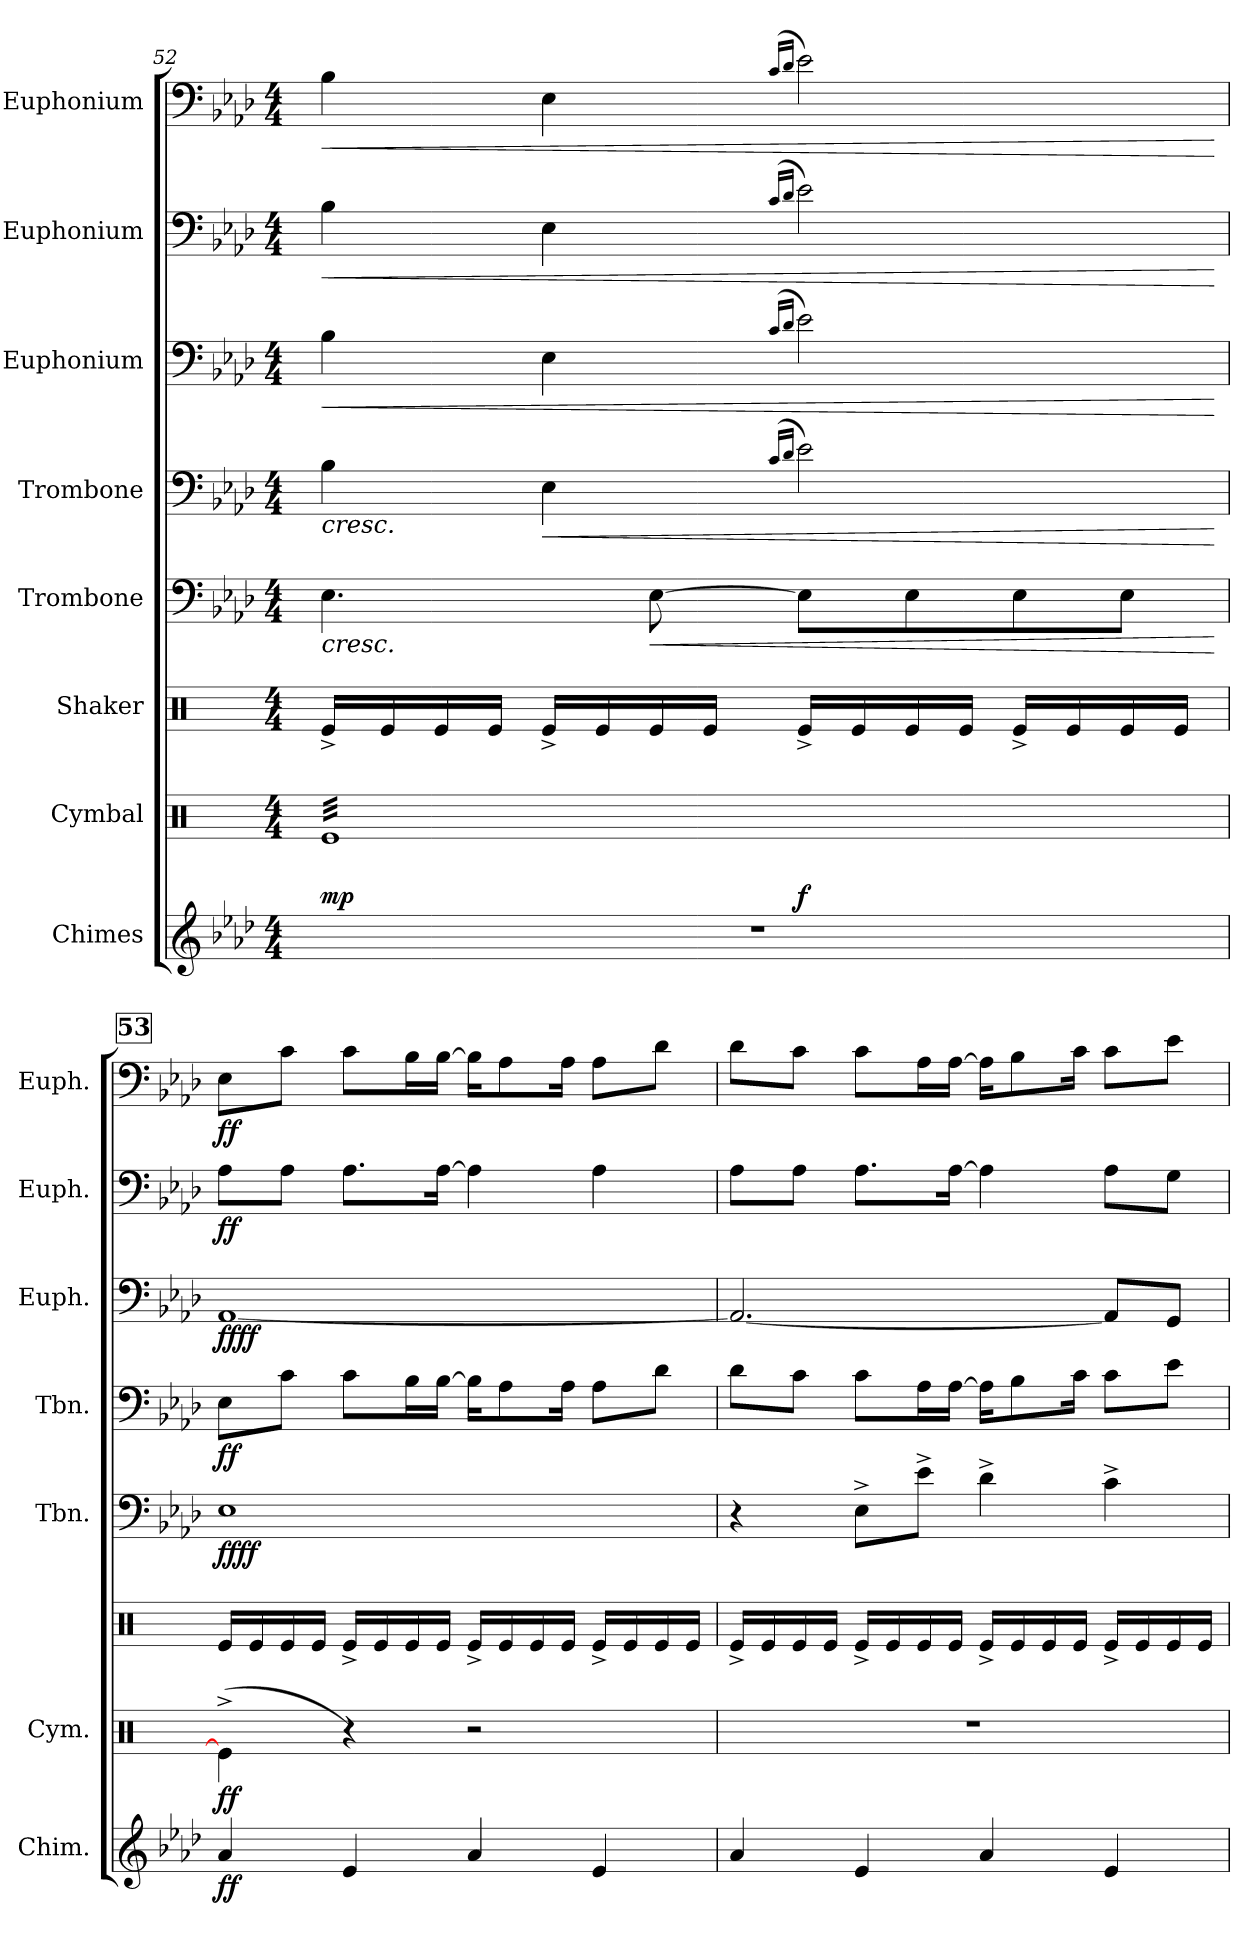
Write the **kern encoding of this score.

**kern	**dynam	**kern	**dynam	**kern	**kern	**dynam	**kern	**dynam	**kern	**dynam	**kern	**dynam	**kern	**dynam
*part8	*part8	*part7	*part7	*part6	*part5	*part5	*part4	*part4	*part3	*part3	*part2	*part2	*part1	*part1
*staff8	*staff8	*staff7	*staff7	*staff6	*staff5	*staff5	*staff4	*staff4	*staff3	*staff3	*staff2	*staff2	*staff1	*staff1
*I"Chimes	*	*I"Cymbal	*	*I"Shaker	*I"Trombone	*	*I"Trombone	*	*I"Euphonium	*	*I"Euphonium	*	*I"Euphonium	*
*I'Chim.	*	*I'Cym.	*	*	*I'Tbn.	*	*I'Tbn.	*	*I'Euph.	*	*I'Euph.	*	*I'Euph.	*
!!LO:PB:g=z
*clefG2	*	*clefX	*	*clefX	*clefF4	*	*clefF4	*	*clefF4	*	*clefF4	*	*clefF4	*
*k[b-e-a-d-]	*	*k[]	*	*k[]	*k[b-e-a-d-]	*	*k[b-e-a-d-]	*	*k[b-e-a-d-]	*	*k[b-e-a-d-]	*	*k[b-e-a-d-]	*
*M4/4	*	*M4/4	*	*M4/4	*M4/4	*	*M4/4	*	*M4/4	*	*M4/4	*	*M4/4	*
=52	=52	=52	=52	=52	=52	=52	=52	=52	=52	=52	=52	=52	=52	=52
*	*	*^	*	*	*	*	*	*	*	*	*	*	*	*
!	!	!	!	!LO:DY:b	!	!	!LO:HP:b	!	!LO:HP:b	!	!LO:HP:b	!	!LO:HP:b	!	!LO:HP:b
*	*	*	*	*	*	*^	*	*^	*	*^	*	*^	*	*^	*
*	*	*tremolo	*	*	*	*	*	*	*	*	*	*	*	*	*	*	*	*	*	*
1r	.	32ReLLL	32Re\LLLyy	mp	16Re^/LL	4.E-\	4ryy	<	4B-\	4ryy	<	4B-\	4ryy	<	4B-\	4ryy	<	4B-\	4ryy	<
.	.	32Re	32Re\yy	.	.	.	.	.	.	.	.	.	.	.	.	.	.	.	.	.
.	.	32Re	32Re\yy	.	16Re/	.	.	.	.	.	.	.	.	.	.	.	.	.	.	.
.	.	32Re	32Re\yy	.	.	.	.	.	.	.	.	.	.	.	.	.	.	.	.	.
.	.	32Re	32Re\yy	.	16Re/	.	.	.	.	.	.	.	.	.	.	.	.	.	.	.
.	.	32Re	32Re\yy	.	.	.	.	.	.	.	.	.	.	.	.	.	.	.	.	.
.	.	32Re	32Re\yy	.	16Re/JJ	.	.	.	.	.	.	.	.	.	.	.	.	.	.	.
.	.	32Re	32Re\JJJyy	.	.	.	.	.	.	.	.	.	.	.	.	.	.	.	.	.
!	!	!	!	!	!	!	!	!	!	!	!LO:HP:b	!	!	!	!	!	!	!	!	!
.	.	32Re	32Re\LLLyy	.	16Re^/LL	.	8ryy	.	4E-\	8ryy	<	4E-\	8ryy	.	4E-\	8ryy	.	4E-\	8ryy	.
.	.	32Re	32Re\yy	.	.	.	.	.	.	.	.	.	.	.	.	.	.	.	.	.
.	.	32Re	32Re\yy	.	16Re/	.	.	.	.	.	.	.	.	.	.	.	.	.	.	.
.	.	32Re	32Re\yy	.	.	.	.	.	.	.	.	.	.	.	.	.	.	.	.	.
!	!	!	!	!	!	!	!	!LO:HP:b	!	!	!	!	!	!	!	!	!	!	!	!
.	.	32Re	32Re\yy	.	16Re/	[8E-\	16ryy	<	.	16ryy	.	.	16ryy	.	.	16ryy	.	.	16ryy	.
.	.	32Re	32Re\yy	.	.	.	.	.	.	.	.	.	.	.	.	.	.	.	.	.
.	.	32Re	32Re\yy	.	16Re/JJ	.	32c\LLLyy	.	.	32c\LLLyy	.	.	32c\LLLyy	.	.	32c\LLLyy	.	.	32c\LLLyy	.
.	.	32Re	32Re\JJJyy	.	.	.	32d-\JJJyy	.	.	32d-\JJJyy	.	.	32d-\JJJyy	.	.	32d-\JJJyy	.	.	32d-\JJJyy	.
.	.	.	.	.	.	.	.	.	(<16qc/LL	.	.	(<16qc/LL	.	.	(<16qc/LL	.	.	(<16qc/LL	.	.
.	.	.	.	.	.	.	.	.	16qd-/JJ	.	.	16qd-/JJ	.	.	16qd-/JJ	.	.	16qd-/JJ	.	.
!	!	!	!	!LO:DY:b	!	!	!	!	!	!	!	!	!	!	!	!	!	!	!	!
.	.	32Re	32Re\LLLyy	f	16Re^/LL	8E-\L]	2e-\yy	.	2e-\)	2e-\yy	.	2e-\)	2e-\yy	.	2e-\)	2e-\yy	.	2e-\)	2e-\yy	.
.	.	32Re	32Re\yy	.	.	.	.	.	.	.	.	.	.	.	.	.	.	.	.	.
.	.	32Re	32Re\yy	.	16Re/	.	.	.	.	.	.	.	.	.	.	.	.	.	.	.
.	.	32Re	32Re\yy	.	.	.	.	.	.	.	.	.	.	.	.	.	.	.	.	.
.	.	32Re	32Re\yy	.	16Re/	8E-\	.	.	.	.	.	.	.	.	.	.	.	.	.	.
.	.	32Re	32Re\yy	.	.	.	.	.	.	.	.	.	.	.	.	.	.	.	.	.
.	.	32Re	32Re\yy	.	16Re/JJ	.	.	.	.	.	.	.	.	.	.	.	.	.	.	.
.	.	32Re	32Re\JJJyy	.	.	.	.	.	.	.	.	.	.	.	.	.	.	.	.	.
.	.	32Re	32Re\LLLyy	.	16Re^/LL	8E-\	.	.	.	.	.	.	.	.	.	.	.	.	.	.
.	.	32Re	32Re\yy	.	.	.	.	.	.	.	.	.	.	.	.	.	.	.	.	.
.	.	32Re	32Re\yy	.	16Re/	.	.	.	.	.	.	.	.	.	.	.	.	.	.	.
.	.	32Re	32Re\yy	.	.	.	.	.	.	.	.	.	.	.	.	.	.	.	.	.
.	.	32Re	32Re\yy	.	16Re/	8E-\J	.	.	.	.	.	.	.	.	.	.	.	.	.	.
.	.	32Re	32Re\yy	.	.	.	.	.	.	.	.	.	.	.	.	.	.	.	.	.
.	.	32Re	32Re\yy	.	16Re/JJ	.	.	.	.	.	.	.	.	.	.	.	.	.	.	.
.	.	32ReJJJ	32Re\JJJyy	.	.	.	.	.	.	.	.	.	.	.	.	.	.	.	.	.
*	*	*Xtremolo	*	*	*	*	*	*	*	*	*	*	*	*	*	*	*	*	*	*
*	*	*	*	*	*	*v	*v	*	*	*	*	*v	*v	*	*v	*v	*	*v	*v	*
*	*	*v	*v	*	*	*	*	*v	*v	*	*	*	*	*	*	*
.	.	.	.	.	.	[ [	.	[ [	.	[	.	[	.	[
!!LO:PB:g=z
!!LO:REH:place=s1:a:B:fs=14:t=53
=53	=53	=53	=53	=53	=53	=53	=53	=53	=53	=53	=53	=53	=53	=53
!	!LO:DY:b	!	!LO:DY:b	!	!	!LO:DY:b	!	!	!	!	!	!	!	!
!	!	!	!	!	!	!LO:DY:n=1:b	!	!LO:DY:b	!	!LO:DY:b	!	!	!	!
!	!	!	!	!	!	!	!	!	!	!LO:DY:n=1:b	!	!LO:DY:b	!	!LO:DY:b
4a-/	ff	(>4Re^\]	ff	16Re/LL	1E-	ff ff	8E-\L	ff	[1AA-	ff ff	8A-\L	ff	8E-\L	ff
.	.	.	.	16Re/	.	.	.	.	.	.	.	.	.	.
.	.	.	.	16Re/	.	.	8c\J	.	.	.	8A-\J	.	8c\J	.
.	.	.	.	16Re/JJ	.	.	.	.	.	.	.	.	.	.
4e-/	.	4r)	.	16Re^/LL	.	.	8c\L	.	.	.	8.A-\L	.	8c\L	.
.	.	.	.	16Re/	.	.	.	.	.	.	.	.	.	.
.	.	.	.	16Re/	.	.	16B-\L	.	.	.	.	.	16B-\L	.
.	.	.	.	16Re/JJ	.	.	[16B-\JJ	.	.	.	[16A-\Jk	.	[16B-\JJ	.
4a-/	.	2r	.	16Re^/LL	.	.	16B-\KL]	.	.	.	4A-\]	.	16B-\KL]	.
.	.	.	.	16Re/	.	.	8A-\	.	.	.	.	.	8A-\	.
.	.	.	.	16Re/	.	.	.	.	.	.	.	.	.	.
.	.	.	.	16Re/JJ	.	.	16A-\Jk	.	.	.	.	.	16A-\Jk	.
4e-/	.	.	.	16Re^/LL	.	.	8A-\L	.	.	.	4A-\	.	8A-\L	.
.	.	.	.	16Re/	.	.	.	.	.	.	.	.	.	.
.	.	.	.	16Re/	.	.	8d-\J	.	.	.	.	.	8d-\J	.
.	.	.	.	16Re/JJ	.	.	.	.	.	.	.	.	.	.
=54	=54	=54	=54	=54	=54	=54	=54	=54	=54	=54	=54	=54	=54	=54
4a-/	.	1r	.	16Re^/LL	4r	.	8d-\L	.	2.AA-/_	.	8A-\L	.	8d-\L	.
.	.	.	.	16Re/	.	.	.	.	.	.	.	.	.	.
.	.	.	.	16Re/	.	.	8c\J	.	.	.	8A-\J	.	8c\J	.
.	.	.	.	16Re/JJ	.	.	.	.	.	.	.	.	.	.
4e-/	.	.	.	16Re^/LL	8E-^\L	.	8c\L	.	.	.	8.A-\L	.	8c\L	.
.	.	.	.	16Re/	.	.	.	.	.	.	.	.	.	.
.	.	.	.	16Re/	8e-^\J	.	16A-\L	.	.	.	.	.	16A-\L	.
.	.	.	.	16Re/JJ	.	.	[16A-\JJ	.	.	.	[16A-\Jk	.	[16A-\JJ	.
4a-/	.	.	.	16Re^/LL	4d-^\	.	16A-\KL]	.	.	.	4A-\]	.	16A-\KL]	.
.	.	.	.	16Re/	.	.	8B-\	.	.	.	.	.	8B-\	.
.	.	.	.	16Re/	.	.	.	.	.	.	.	.	.	.
.	.	.	.	16Re/JJ	.	.	16c\Jk	.	.	.	.	.	16c\Jk	.
4e-/	.	.	.	16Re^/LL	4c^\	.	8c\L	.	8AA-/L]	.	8A-\L	.	8c\L	.
.	.	.	.	16Re/	.	.	.	.	.	.	.	.	.	.
.	.	.	.	16Re/	.	.	8e-\J	.	8GG/J	.	8G\J	.	8e-\J	.
.	.	.	.	16Re/JJ	.	.	.	.	.	.	.	.	.	.
=	=	=	=	=	=	=	=	=	=	=	=	=	=	=
*-	*-	*-	*-	*-	*-	*-	*-	*-	*-	*-	*-	*-	*-	*-
